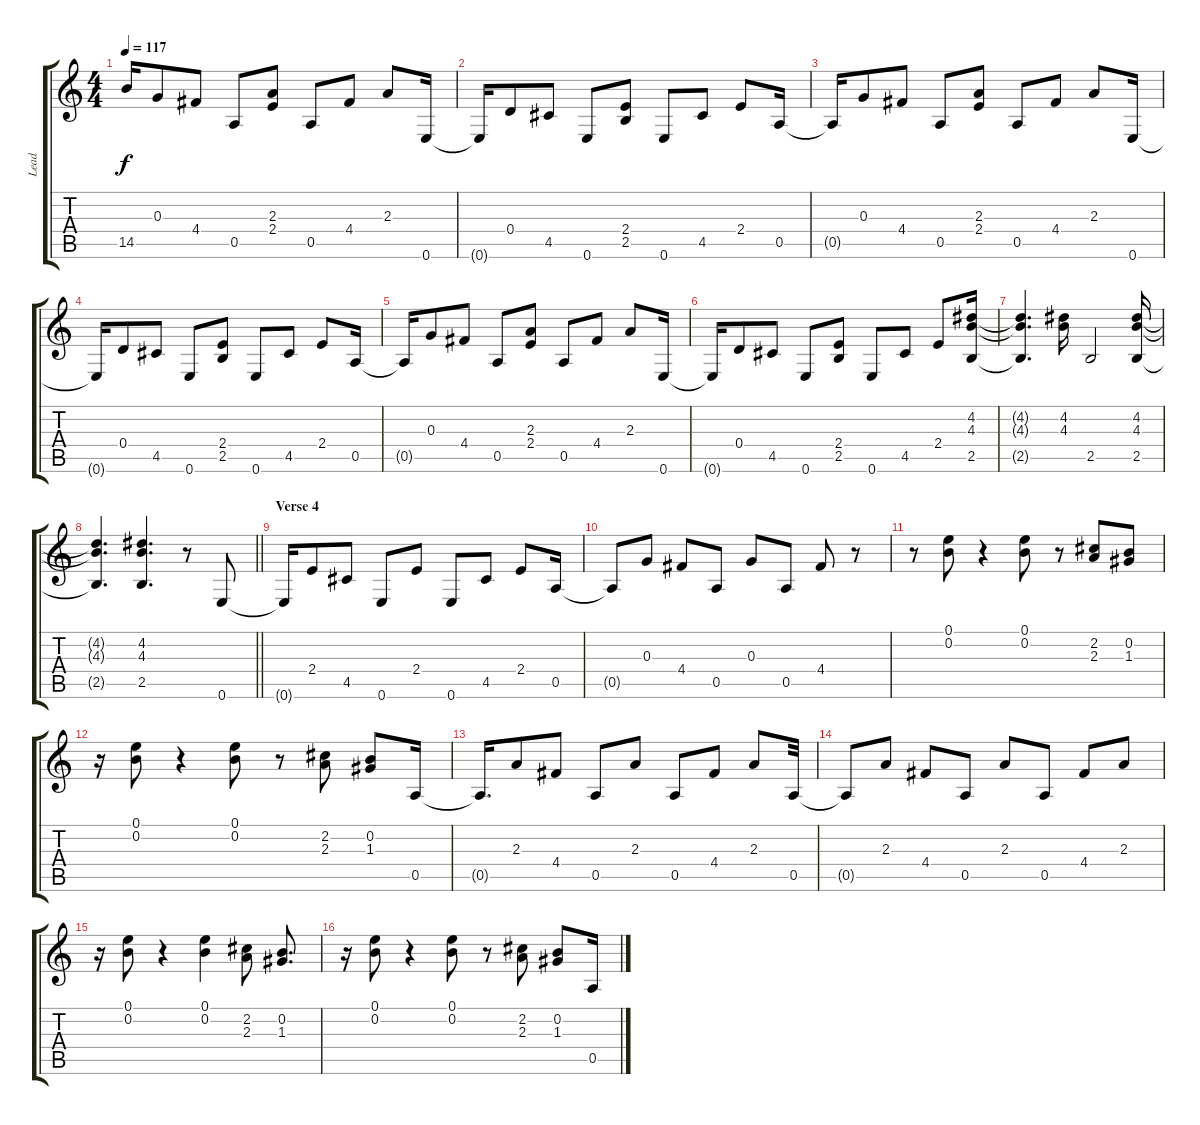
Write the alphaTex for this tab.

\track ("Lead" "Lead") {instrument overdrivenguitar}
\staff {score tabs}
\tuning (E4 B3 G3 D3 A2 E2) {hide}
\ts (4 4)
\tempo 117
\clef g2
\ks c
14.5{t}.16{dy f} 0.3.8 4.4.8 0.5.8 (2.3 2.4).8 0.5.8 4.4.8 2.3.8 0.6.16 |
0.6{t}.16 0.4.8 4.5.8 0.6.8 (2.4 2.5).8 0.6.8 4.5.8 2.4.8 0.5.16 |
0.5{t}.16 0.3.8 4.4.8 0.5.8 (2.3 2.4).8 0.5.8 4.4.8 2.3.8 0.6.16 |
0.6{t}.16 0.4.8 4.5.8 0.6.8 (2.4 2.5).8 0.6.8 4.5.8 2.4.8 0.5.16 |
0.5{t}.16 0.3.8 4.4.8 0.5.8 (2.3 2.4).8 0.5.8 4.4.8 2.3.8 0.6.16 |
0.6{t}.16 0.4.8 4.5.8 0.6.8 (2.4 2.5).8 0.6.8 4.5.8 2.4.8 (4.2 4.3 2.5).16 |
(4.2{t} 4.3{t} 2.5{t}).4{d} (4.2 4.3).16 2.5.2 (4.2 4.3 2.5).16 |
\barLineRight lightlight
(4.2{t} 4.3{t} 2.5{t}).4{d} (4.2 4.3 2.5).4{d} r.8 0.6.8 |
\section ("" "Verse 4")
0.6{t}.16 2.4.8 4.5.8 0.6.8 2.4.8 0.6.8 4.5.8 2.4.8 0.5.16 |
0.5{t}.8 0.3.8 4.4.8 0.5.8 0.3.8 0.5.8 4.4.8 r.8 |
r.8 (0.1 0.2).8 r.4 (0.1 0.2).8 r.8 (2.2 2.3).8 (0.2 1.3).8 |
r.16 (0.1 0.2).8 r.4 (0.1 0.2).8 r.8 (2.2 2.3).8 (0.2 1.3).8 0.5.16 |
0.5{t}.16{d} 2.3.8 4.4.8 0.5.8 2.3.8 0.5.8 4.4.8 2.3.8 0.5.32 |
0.5{t}.8 2.3.8 4.4.8 0.5.8 2.3.8 0.5.8 4.4.8 2.3.8 |
r.16 (0.1 0.2).8 r.4 (0.1 0.2).4 (2.2 2.3).8 (0.2 1.3).8{d} |
r.16 (0.1 0.2).8 r.4 (0.1 0.2).8 r.8 (2.2 2.3).8 (0.2 1.3).8 0.5.16
